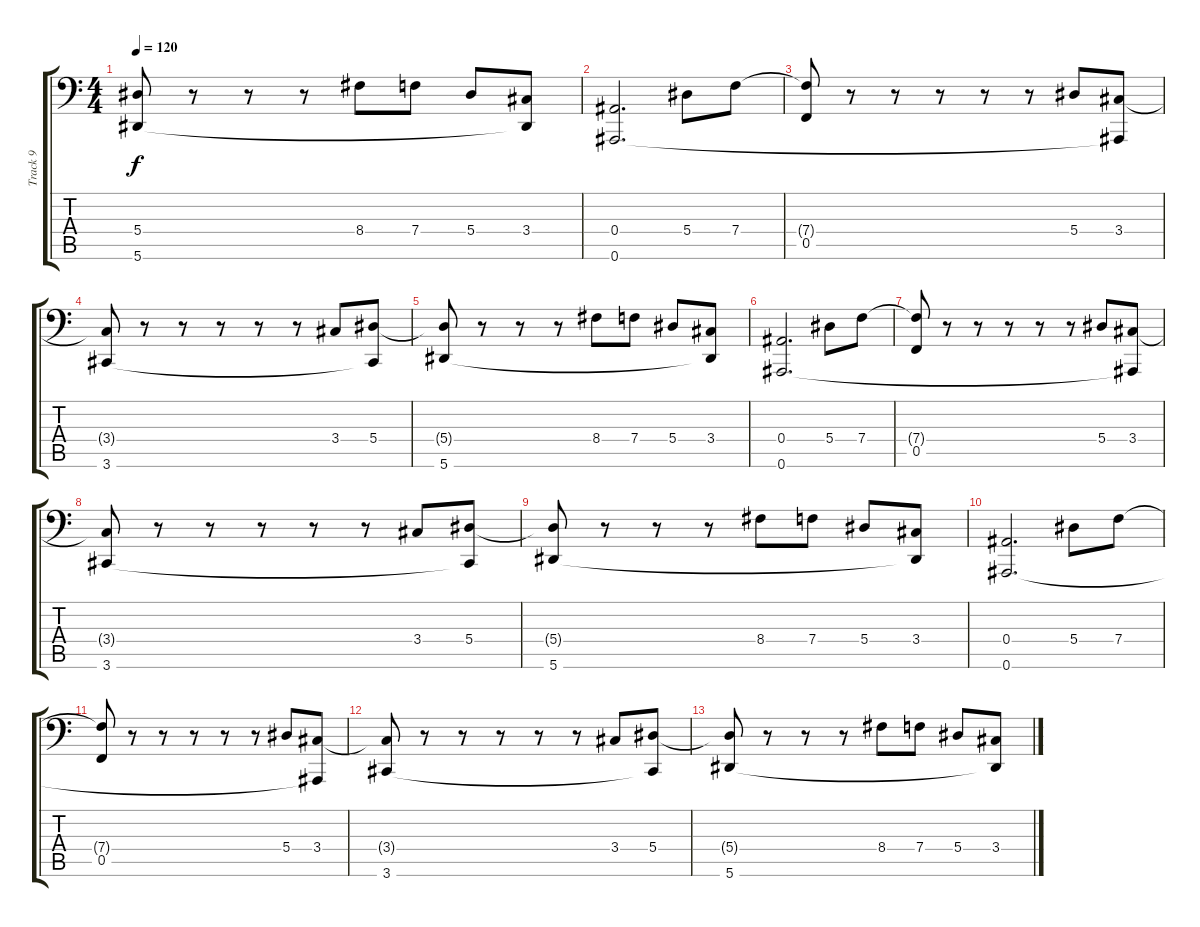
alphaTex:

\track ("Track 9" "Track 9") {instrument choiraahs}
\staff {score tabs}
\tuning (C4 G3 Eb3 Bb2 F2 Bb1) {hide}
\ts (4 4)
\tempo 120
\clef f4
\ks c
(5.4{t} 5.6).8{dy f} r.8 r.8 r.8 8.4.8 7.4.8 5.4.8 (3.4 5.6{t}).8 |
(0.4 0.6).2{d} 5.4.8 7.4.8 |
(7.4{t} 0.5).8 r.8 r.8 r.8 r.8 r.8 5.4.8 (3.4 0.6{t}).8 |
(3.4{t} 3.6).8 r.8 r.8 r.8 r.8 r.8 3.4.8 (5.4 3.6{t}).8 |
(5.4{t} 5.6).8 r.8 r.8 r.8 8.4.8 7.4.8 5.4.8 (3.4 5.6{t}).8 |
(0.4 0.6).2{d} 5.4.8 7.4.8 |
(7.4{t} 0.5).8 r.8 r.8 r.8 r.8 r.8 5.4.8 (3.4 0.6{t}).8 |
(3.4{t} 3.6).8 r.8 r.8 r.8 r.8 r.8 3.4.8 (5.4 3.6{t}).8 |
(5.4{t} 5.6).8 r.8 r.8 r.8 8.4.8 7.4.8 5.4.8 (3.4 5.6{t}).8 |
(0.4 0.6).2{d} 5.4.8 7.4.8 |
(7.4{t} 0.5).8 r.8 r.8 r.8 r.8 r.8 5.4.8 (3.4 0.6{t}).8 |
(3.4{t} 3.6).8 r.8 r.8 r.8 r.8 r.8 3.4.8 (5.4 3.6{t}).8 |
(5.4{t} 5.6).8 r.8 r.8 r.8 8.4.8 7.4.8 5.4.8 (3.4 5.6{t}).8
